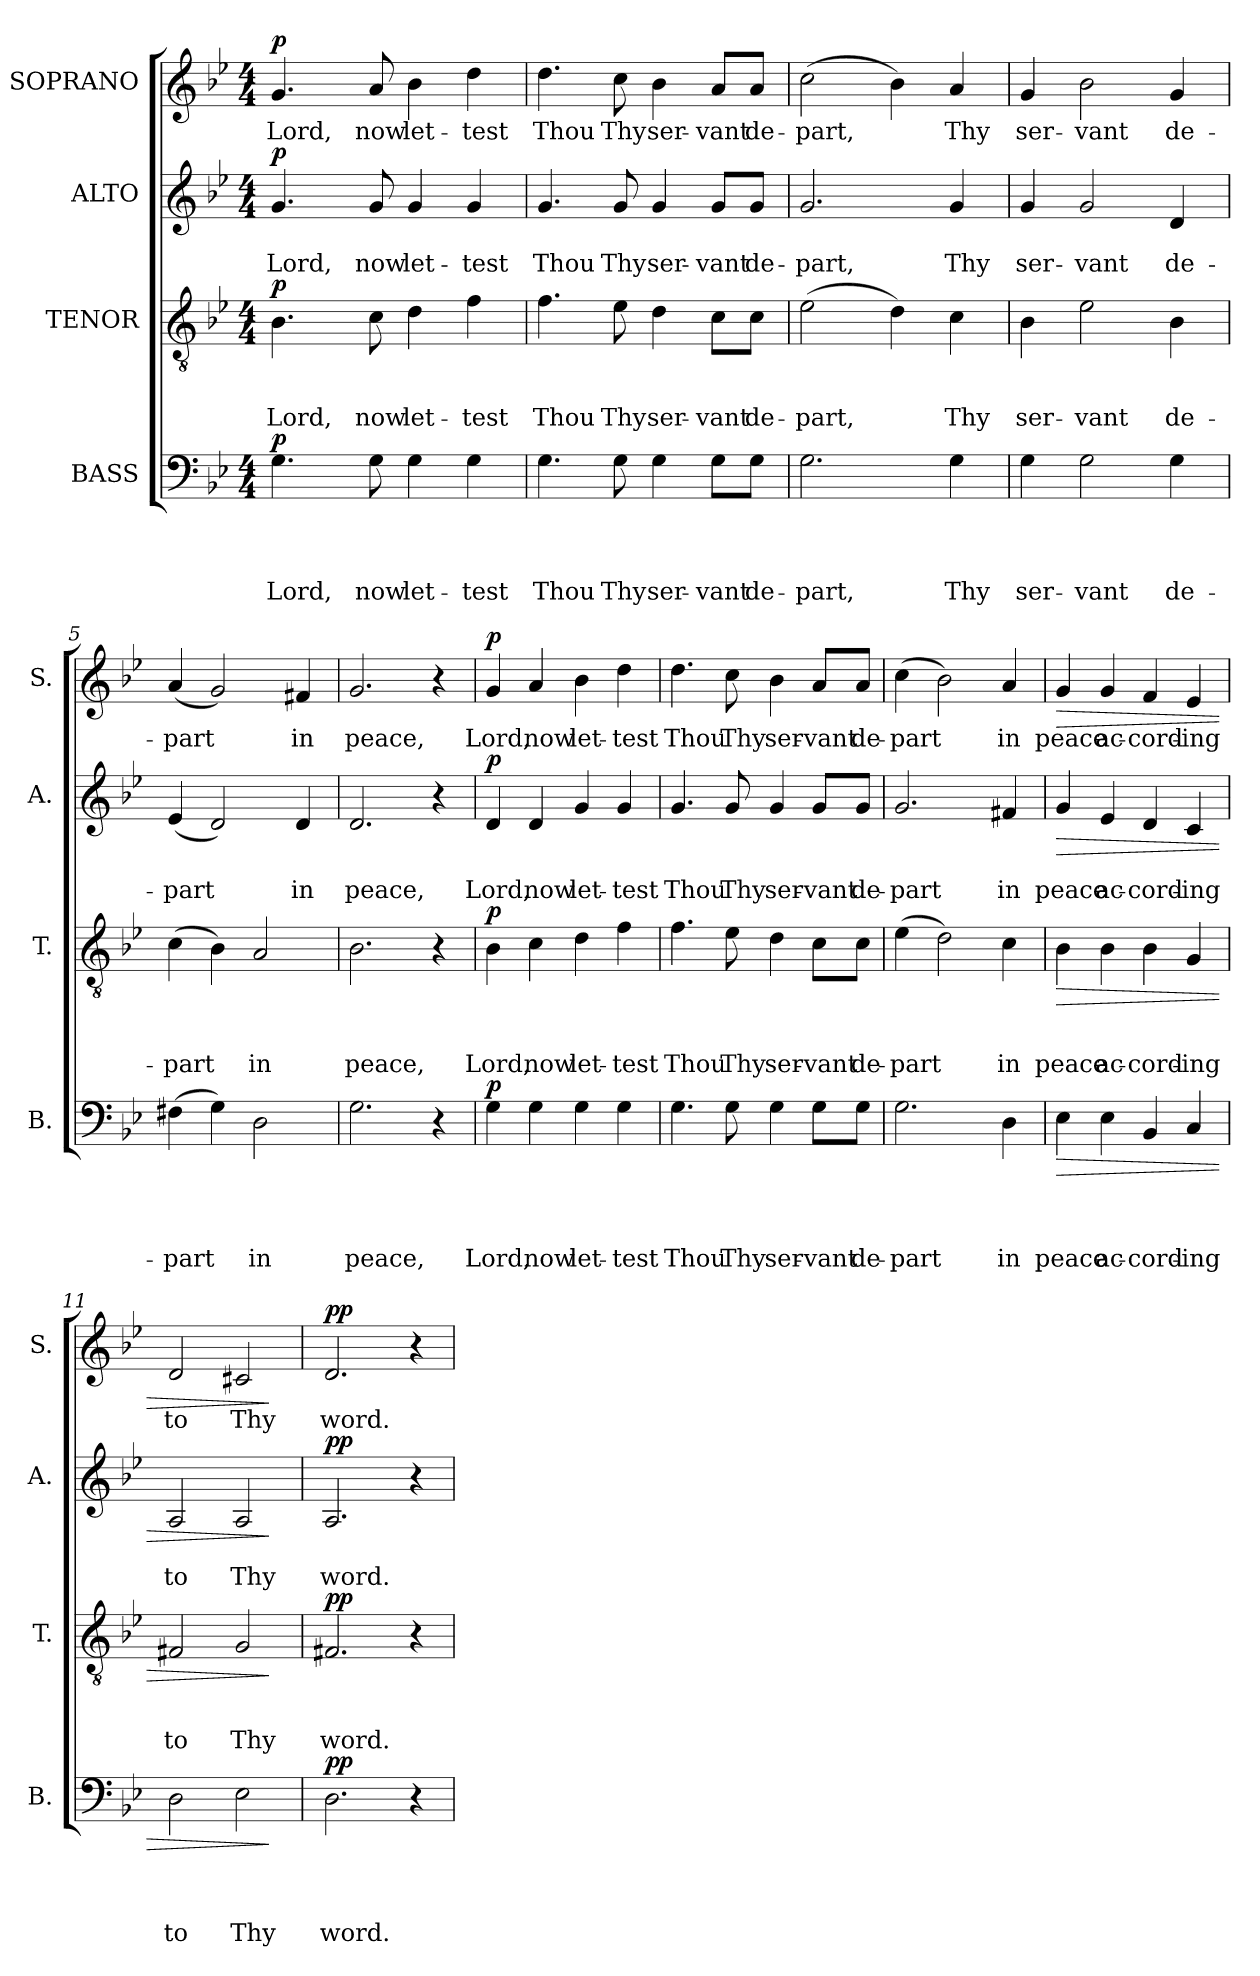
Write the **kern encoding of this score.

**kern	**text	**text	**text	**text	**dynam	**kern	**text	**text	**text	**dynam	**kern	**text	**text	**dynam	**kern	**text	**dynam
*part4	*part4	*part4	*part4	*part4	*part4	*part3	*part3	*part3	*part3	*part3	*part2	*part2	*part2	*part2	*part1	*part1	*part1
*staff4	*staff4	*staff4	*staff4	*staff4	*staff4	*staff3	*staff3	*staff3	*staff3	*staff3	*staff2	*staff2	*staff2	*staff2	*staff1	*staff1	*staff1
*I"BASS	*	*	*	*	*	*I"TENOR	*	*	*	*	*I"ALTO	*	*	*	*I"SOPRANO	*	*
*I'B.	*	*	*	*	*	*I'T.	*	*	*	*	*I'A.	*	*	*	*I'S.	*	*
*clefF4	*	*	*	*	*	*clefGv2	*	*	*	*	*clefG2	*	*	*	*clefG2	*	*
*k[b-e-]	*	*	*	*	*	*k[b-e-]	*	*	*	*	*k[b-e-]	*	*	*	*k[b-e-]	*	*
*B-:	*	*	*	*	*	*B-:	*	*	*	*	*B-:	*	*	*	*B-:	*	*
*M4/4	*	*	*	*	*	*M4/4	*	*	*	*	*M4/4	*	*	*	*M4/4	*	*
=1	=1	=1	=1	=1	=1	=1	=1	=1	=1	=1	=1	=1	=1	=1	=1	=1	=1
!	!	!	!	!	!	!	!	!	!	!	!	!	!	!	!LO:TX:a:B:t=Andante	!	!
!	!	!	!	!LO:LY:b	!LO:DY:a	!	!	!	!LO:LY:b	!LO:DY:a	!	!	!LO:LY:b	!LO:DY:a	!	!LO:LY:b	!LO:DY:a
*	*	*	*	*	*	*	*	*	*	*	*	*	*	*	*^	*	*
4.G\	.	.	.	Lord,	p	4.B-\	.	.	Lord,	p	4.g/	.	Lord,	p	4.g/	4ryy	Lord,	p
*	*	*	*	*	*	*	*	*	*	*	*	*	*	*	*MM120	*	*	*
.	.	.	.	.	.	.	.	.	.	.	.	.	.	.	.	2.ryy	.	.
!	!	!	!	!LO:LY:b	!	!	!	!	!LO:LY:b	!	!	!	!LO:LY:b	!	!	!	!LO:LY:b	!
8G\	.	.	.	now	.	8c\	.	.	now	.	8g/	.	now	.	8a/	.	now	.
!	!	!	!	!LO:LY:b	!	!	!	!	!LO:LY:b	!	!	!	!LO:LY:b	!	!	!	!LO:LY:b	!
4G\	.	.	.	let-	.	4d\	.	.	let-	.	4g/	.	let-	.	4b-\	.	let-	.
!	!	!	!	!LO:LY:b	!	!	!	!	!LO:LY:b	!	!	!	!LO:LY:b	!	!	!	!LO:LY:b	!
4G\	.	.	.	-test	.	4f\	.	.	-test	.	4g/	.	-test	.	4dd\	.	-test	.
=2	=2	=2	=2	=2	=2	=2	=2	=2	=2	=2	=2	=2	=2	=2	=2	=2	=2	=2
!	!	!	!	!LO:LY:b	!	!	!	!	!LO:LY:b	!	!	!	!LO:LY:b	!	!	!	!LO:LY:b	!
*	*	*	*	*	*	*	*	*	*	*	*	*	*	*	*v	*v	*	*
4.G\	.	.	.	Thou	.	4.f\	.	.	Thou	.	4.g/	.	Thou	.	4.dd\	Thou	.
!	!	!	!	!LO:LY:b	!	!	!	!	!LO:LY:b	!	!	!	!LO:LY:b	!	!	!LO:LY:b	!
8G\	.	.	.	Thy	.	8e-\	.	.	Thy	.	8g/	.	Thy	.	8cc\	Thy	.
!	!	!	!	!LO:LY:b	!	!	!	!	!LO:LY:b	!	!	!	!LO:LY:b	!	!	!LO:LY:b	!
4G\	.	.	.	ser-	.	4d\	.	.	ser-	.	4g/	.	ser-	.	4b-\	ser-	.
!	!	!	!	!LO:LY:b	!	!	!	!	!LO:LY:b	!	!	!	!LO:LY:b	!	!	!LO:LY:b	!
8G\L	.	.	.	-vant	.	8c\L	.	.	-vant	.	8g/L	.	-vant	.	8a/L	-vant	.
!	!	!	!	!LO:LY:b	!	!	!	!	!LO:LY:b	!	!	!	!LO:LY:b	!	!	!LO:LY:b	!
8G\J	.	.	.	de-	.	8c\J	.	.	de-	.	8g/J	.	de-	.	8a/J	de-	.
=3	=3	=3	=3	=3	=3	=3	=3	=3	=3	=3	=3	=3	=3	=3	=3	=3	=3
!	!	!	!	!LO:LY:b	!	!	!	!	!LO:LY:b	!	!	!	!LO:LY:b	!	!	!LO:LY:b	!
2.G\	.	.	.	-part,	.	(>2e-\	.	.	-part,	.	2.g/	.	-part,	.	(>2cc\	-part,	.
.	.	.	.	.	.	4d\)	.	.	.	.	.	.	.	.	4b-\)	.	.
!	!	!	!	!LO:LY:b	!	!	!	!	!LO:LY:b	!	!	!	!LO:LY:b	!	!	!LO:LY:b	!
4G\	.	.	.	Thy	.	4c\	.	.	Thy	.	4g/	.	Thy	.	4a/	Thy	.
!!LO:LB:g=z
=4	=4	=4	=4	=4	=4	=4	=4	=4	=4	=4	=4	=4	=4	=4	=4	=4	=4
!	!	!	!	!LO:LY:b	!	!	!	!	!LO:LY:b	!	!	!	!LO:LY:b	!	!	!LO:LY:b	!
4G\	.	.	.	ser-	.	4B-\	.	.	ser-	.	4g/	.	ser-	.	4g/	ser-	.
!	!	!	!	!LO:LY:b	!	!	!	!	!LO:LY:b	!	!	!	!LO:LY:b	!	!	!LO:LY:b	!
2G\	.	.	.	-vant	.	2e-\	.	.	-vant	.	2g/	.	-vant	.	2b-\	-vant	.
!	!	!	!	!LO:LY:b	!	!	!	!	!LO:LY:b	!	!	!	!LO:LY:b	!	!	!LO:LY:b	!
4G\	.	.	.	de-	.	4B-\	.	.	de-	.	4d/	.	de-	.	4g/	de-	.
=5	=5	=5	=5	=5	=5	=5	=5	=5	=5	=5	=5	=5	=5	=5	=5	=5	=5
!	!	!	!	!LO:LY:b	!	!	!	!	!LO:LY:b	!	!	!	!LO:LY:b	!	!	!LO:LY:b	!
(>4F#X\	.	.	.	-part	.	(>4c\	.	.	-part	.	(<4e-/	.	-part	.	(<4a/	-part	.
4G\)	.	.	.	.	.	4B-\)	.	.	.	.	2d/)	.	.	.	2g/)	.	.
!	!	!	!	!LO:LY:b	!	!	!	!	!LO:LY:b	!	!	!	!	!	!	!	!
2D\	.	.	.	in	.	2A/	.	.	in	.	.	.	.	.	.	.	.
!	!	!	!	!	!	!	!	!	!	!	!	!	!LO:LY:b	!	!	!LO:LY:b	!
.	.	.	.	.	.	.	.	.	.	.	4d/	.	in	.	4f#X/	in	.
=6	=6	=6	=6	=6	=6	=6	=6	=6	=6	=6	=6	=6	=6	=6	=6	=6	=6
!	!	!	!	!LO:LY:b	!	!	!	!	!LO:LY:b	!	!	!	!LO:LY:b	!	!	!LO:LY:b	!
2.G\	.	.	.	peace,	.	2.B-\	.	.	peace,	.	2.d/	.	peace,	.	2.g/	peace,	.
4r	.	.	.	.	.	4r	.	.	.	.	4r	.	.	.	4r	.	.
=7	=7	=7	=7	=7	=7	=7	=7	=7	=7	=7	=7	=7	=7	=7	=7	=7	=7
!	!	!	!	!LO:LY:b	!LO:DY:a	!	!	!	!LO:LY:b	!LO:DY:a	!	!	!LO:LY:b	!LO:DY:a	!	!LO:LY:b	!LO:DY:a
4G\	.	.	.	Lord,	p	4B-\	.	.	Lord,	p	4d/	.	Lord,	p	4g/	Lord,	p
!	!	!	!	!LO:LY:b	!	!	!	!	!LO:LY:b	!	!	!	!LO:LY:b	!	!	!LO:LY:b	!
4G\	.	.	.	now	.	4c\	.	.	now	.	4d/	.	now	.	4a/	now	.
!	!	!	!	!LO:LY:b	!	!	!	!	!LO:LY:b	!	!	!	!LO:LY:b	!	!	!LO:LY:b	!
4G\	.	.	.	let-	.	4d\	.	.	let-	.	4g/	.	let-	.	4b-\	let-	.
!	!	!	!	!LO:LY:b	!	!	!	!	!LO:LY:b	!	!	!	!LO:LY:b	!	!	!LO:LY:b	!
4G\	.	.	.	-test	.	4f\	.	.	-test	.	4g/	.	-test	.	4dd\	-test	.
!!LO:PB:g=z
=8	=8	=8	=8	=8	=8	=8	=8	=8	=8	=8	=8	=8	=8	=8	=8	=8	=8
!	!	!	!	!LO:LY:b	!	!	!	!	!LO:LY:b	!	!	!	!LO:LY:b	!	!	!LO:LY:b	!
4.G\	.	.	.	Thou	.	4.f\	.	.	Thou	.	4.g/	.	Thou	.	4.dd\	Thou	.
!	!	!	!	!LO:LY:b	!	!	!	!	!LO:LY:b	!	!	!	!LO:LY:b	!	!	!LO:LY:b	!
8G\	.	.	.	Thy	.	8e-\	.	.	Thy	.	8g/	.	Thy	.	8cc\	Thy	.
!	!	!	!	!LO:LY:b	!	!	!	!	!LO:LY:b	!	!	!	!LO:LY:b	!	!	!LO:LY:b	!
4G\	.	.	.	ser-	.	4d\	.	.	ser-	.	4g/	.	ser-	.	4b-\	ser-	.
!	!	!	!	!LO:LY:b	!	!	!	!	!LO:LY:b	!	!	!	!LO:LY:b	!	!	!LO:LY:b	!
8G\L	.	.	.	-vant	.	8c\L	.	.	-vant	.	8g/L	.	-vant	.	8a/L	-vant	.
!	!	!	!	!LO:LY:b	!	!	!	!	!LO:LY:b	!	!	!	!LO:LY:b	!	!	!LO:LY:b	!
8G\J	.	.	.	de-	.	8c\J	.	.	de-	.	8g/J	.	de-	.	8a/J	de-	.
=9	=9	=9	=9	=9	=9	=9	=9	=9	=9	=9	=9	=9	=9	=9	=9	=9	=9
!	!	!	!	!LO:LY:b	!	!	!	!	!LO:LY:b	!	!	!	!LO:LY:b	!	!	!LO:LY:b	!
2.G\	.	.	.	-part	.	(>4e-\	.	.	-part	.	2.g/	.	-part	.	(>4cc\	-part	.
.	.	.	.	.	.	2d\)	.	.	.	.	.	.	.	.	2b-\)	.	.
!	!	!	!	!LO:LY:b	!	!	!	!	!LO:LY:b	!	!	!	!LO:LY:b	!	!	!LO:LY:b	!
4D\	.	.	.	in	.	4c\	.	.	in	.	4f#X/	.	in	.	4a/	in	.
=10	=10	=10	=10	=10	=10	=10	=10	=10	=10	=10	=10	=10	=10	=10	=10	=10	=10
!	!	!	!	!LO:LY:b	!LO:HP:b	!	!	!	!LO:LY:b	!LO:HP:b	!	!	!LO:LY:b	!LO:HP:b	!	!LO:LY:b	!LO:HP:b
4E-\	.	.	.	peace	>	4B-\	.	.	peace	>	4g/	.	peace	>	4g/	peace	>
!	!	!	!	!LO:LY:b	!	!	!	!	!LO:LY:b	!	!	!	!LO:LY:b	!	!	!LO:LY:b	!
4E-\	.	.	.	ac-	.	4B-\	.	.	ac-	.	4e-/	.	ac-	.	4g/	ac-	.
!	!	!	!	!LO:LY:b	!	!	!	!	!LO:LY:b	!	!	!	!LO:LY:b	!	!	!LO:LY:b	!
4BB-/	.	.	.	-cord-	.	4B-\	.	.	-cord-	.	4d/	.	-cord-	.	4f/	-cord-	.
!	!	!	!	!LO:LY:b	!	!	!	!	!LO:LY:b	!	!	!	!LO:LY:b	!	!	!LO:LY:b	!
4C/	.	.	.	-ing	.	4G/	.	.	-ing	.	4c/	.	-ing	.	4e-/	-ing	.
=11	=11	=11	=11	=11	=11	=11	=11	=11	=11	=11	=11	=11	=11	=11	=11	=11	=11
!	!	!	!	!LO:LY:b	!	!	!	!	!LO:LY:b	!	!	!	!LO:LY:b	!	!	!LO:LY:b	!
2D\	.	.	.	to	.	2F#X/	.	.	to	.	2A/	.	to	.	2d/	to	.
!	!	!	!	!LO:LY:b	!	!	!	!	!LO:LY:b	!	!	!	!LO:LY:b	!	!	!LO:LY:b	!
2E-\	.	.	.	Thy	.	2G/	.	.	Thy	.	2A/	.	Thy	.	2c#X/	Thy	.
.	.	.	.	.	]	.	.	.	.	]	.	.	.	]	.	.	]
!!LO:LB:g=z
=12	=12	=12	=12	=12	=12	=12	=12	=12	=12	=12	=12	=12	=12	=12	=12	=12	=12
!	!	!	!	!LO:LY:b	!LO:DY:a	!	!	!	!LO:LY:b	!LO:DY:a	!	!	!LO:LY:b	!LO:DY:a	!	!LO:LY:b	!LO:DY:a
2.D\	.	.	.	word.	pp	2.F#X/	.	.	word.	pp	2.A/	.	word.	pp	2.d/	word.	pp
4r	.	.	.	.	.	4r	.	.	.	.	4r	.	.	.	4r	.	.
=	=	=	=	=	=	=	=	=	=	=	=	=	=	=	=	=	=
*-	*-	*-	*-	*-	*-	*-	*-	*-	*-	*-	*-	*-	*-	*-	*-	*-	*-
